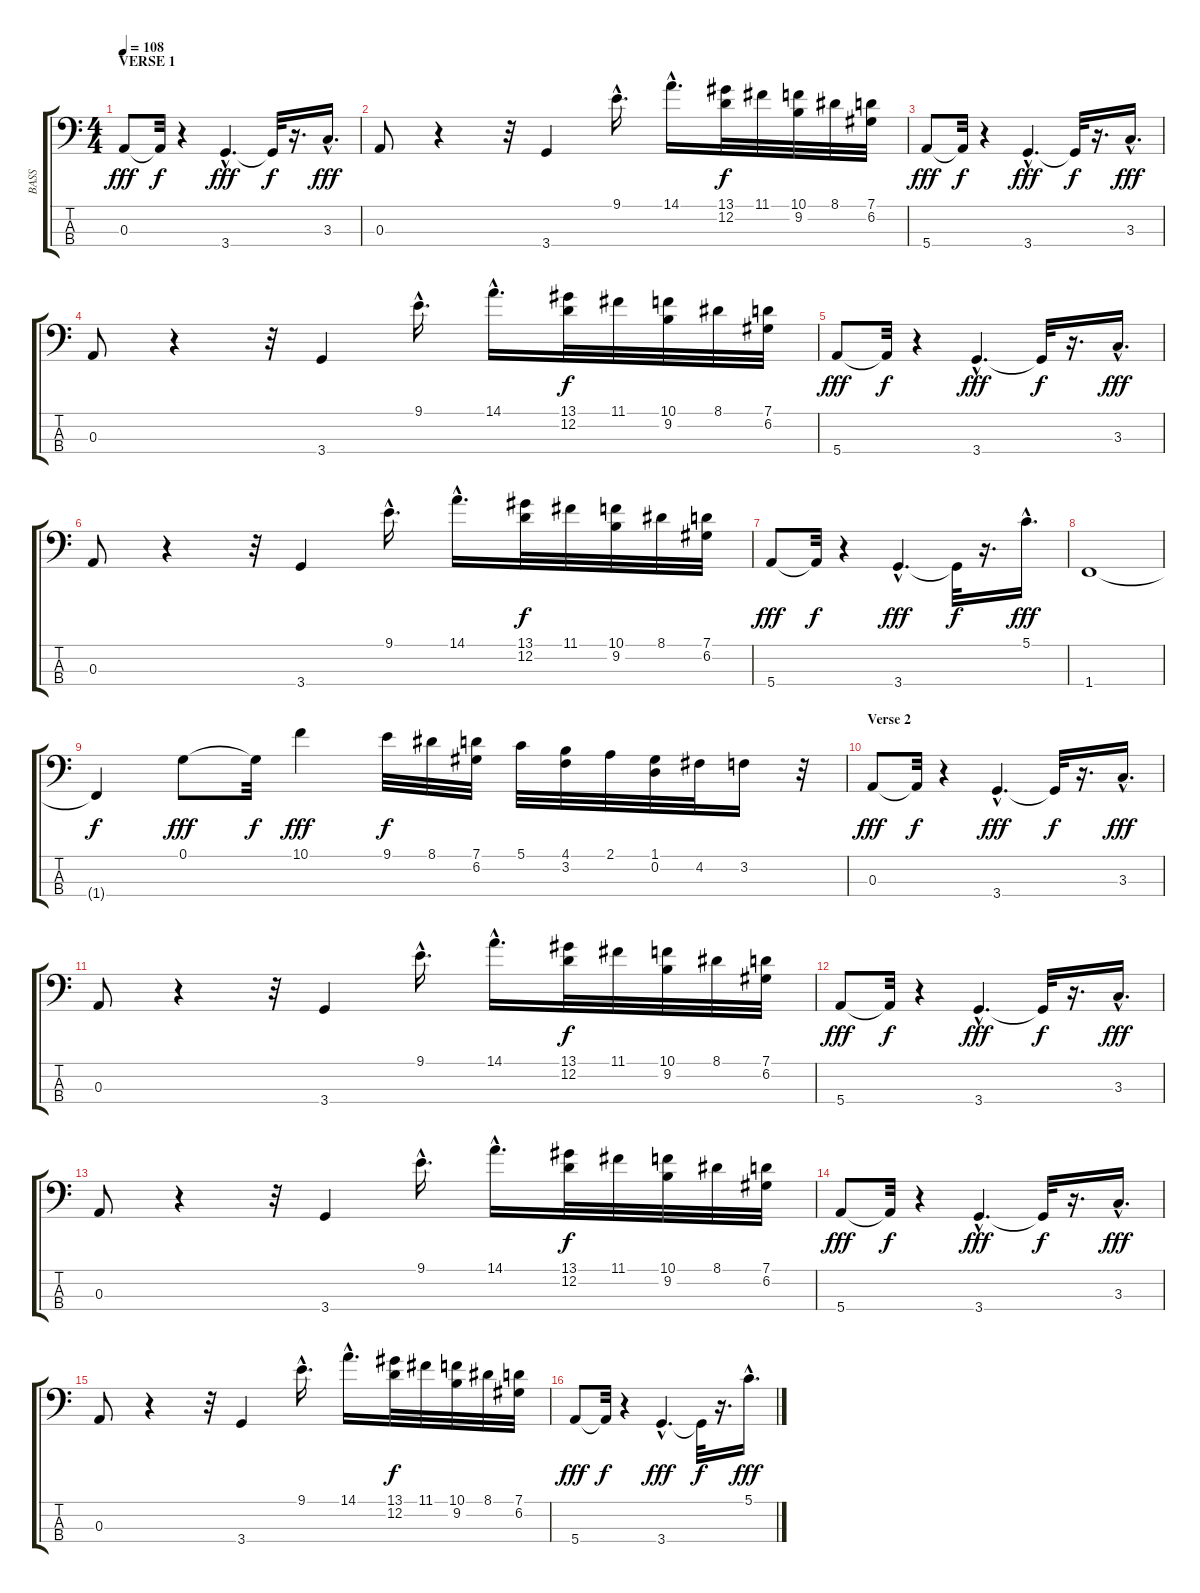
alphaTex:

\track ("BASS" "BASS") {instrument electricbassfinger}
\staff {score tabs}
\tuning (G2 D2 A1 E1) {hide}
\ts (4 4)
\section ("" "VERSE 1")
\tempo 108
\clef f4
\ks c
0.3.8{dy fff} 0.3{t}.32{dy f} r.4 3.4{hac}.4{d dy fff} 3.4{t}.32{dy f} r.16{d} 3.3{hac}.16{d dy fff} |
0.3.8 r.4 r.32 3.4.4 9.1{hac}.16{d} 14.1{hac}.16{d} (13.1 12.2).32{dy f} 11.1.32 (10.1 9.2).32 8.1.32 (7.1 6.2).32 |
5.4.8{dy fff} 5.4{t}.32{dy f} r.4 3.4{hac}.4{d dy fff} 3.4{t}.32{dy f} r.16{d} 3.3{hac}.16{d dy fff} |
0.3.8 r.4 r.32 3.4.4 9.1{hac}.16{d} 14.1{hac}.16{d} (13.1 12.2).32{dy f} 11.1.32 (10.1 9.2).32 8.1.32 (7.1 6.2).32 |
5.4.8{dy fff} 5.4{t}.32{dy f} r.4 3.4{hac}.4{d dy fff} 3.4{t}.32{dy f} r.16{d} 3.3{hac}.16{d dy fff} |
0.3.8 r.4 r.32 3.4.4 9.1{hac}.16{d} 14.1{hac}.16{d} (13.1 12.2).32{dy f} 11.1.32 (10.1 9.2).32 8.1.32 (7.1 6.2).32 |
5.4.8{dy fff} 5.4{t}.32{dy f} r.4 3.4{hac}.4{d dy fff} 3.4{t}.32{dy f} r.16{d} 5.1{hac}.16{d dy fff} |
1.4.1 |
1.4{t}.4{dy f} 0.1.8{dy fff} 0.1{t}.32{dy f} 10.1.4{dy fff} 9.1.32{dy f} 8.1.32 (7.1 6.2).32 5.1.32 (4.1 3.2).32 2.1.32 (1.1 0.2).32 4.2.32 3.2.16 r.32 |
\section ("" "Verse 2")
0.3.8{dy fff} 0.3{t}.32{dy f} r.4 3.4{hac}.4{d dy fff} 3.4{t}.32{dy f} r.16{d} 3.3{hac}.16{d dy fff} |
0.3.8 r.4 r.32 3.4.4 9.1{hac}.16{d} 14.1{hac}.16{d} (13.1 12.2).32{dy f} 11.1.32 (10.1 9.2).32 8.1.32 (7.1 6.2).32 |
5.4.8{dy fff} 5.4{t}.32{dy f} r.4 3.4{hac}.4{d dy fff} 3.4{t}.32{dy f} r.16{d} 3.3{hac}.16{d dy fff} |
0.3.8 r.4 r.32 3.4.4 9.1{hac}.16{d} 14.1{hac}.16{d} (13.1 12.2).32{dy f} 11.1.32 (10.1 9.2).32 8.1.32 (7.1 6.2).32 |
5.4.8{dy fff} 5.4{t}.32{dy f} r.4 3.4{hac}.4{d dy fff} 3.4{t}.32{dy f} r.16{d} 3.3{hac}.16{d dy fff} |
0.3.8 r.4 r.32 3.4.4 9.1{hac}.16{d} 14.1{hac}.16{d} (13.1 12.2).32{dy f} 11.1.32 (10.1 9.2).32 8.1.32 (7.1 6.2).32 |
5.4.8{dy fff} 5.4{t}.32{dy f} r.4 3.4{hac}.4{d dy fff} 3.4{t}.32{dy f} r.16{d} 5.1{hac}.16{d dy fff}
